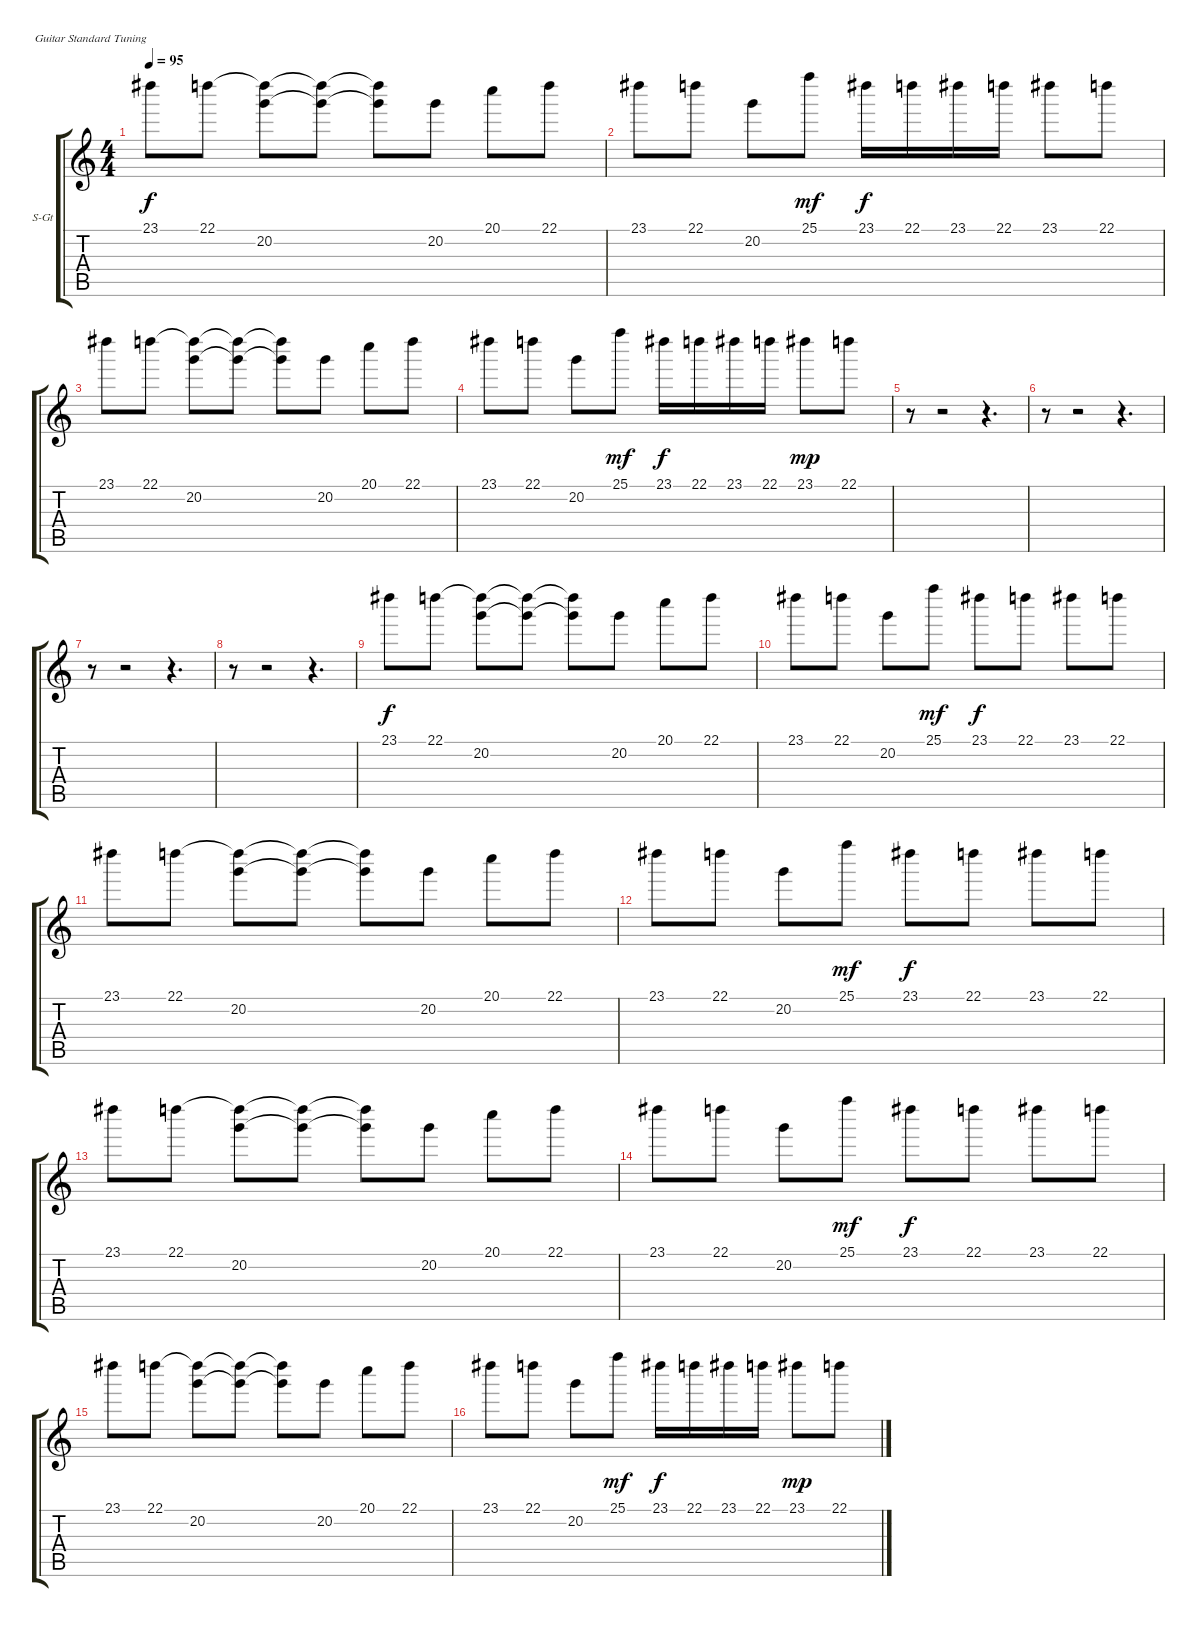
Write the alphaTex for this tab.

\bracketExtendMode groupsimilarinstruments
\firstSystemTrackNameOrientation horizontal
\otherSystemsTrackNameOrientation horizontal
\track ("Äîðîæêà 1" "S-Gt") {instrument acousticgrandpiano}
\staff {score tabs}
\tuning (E4 B3 G3 D3 A2 E2)
\displaytranspose 12
\ts (4 4)
\tempo 95
\clef g2
\ks c
23.1.8{dy f} 22.1.8 (20.2 22.1{t}).8 (22.1{t} 20.2{t}).8 (22.1{t} 20.2{t}).8 20.2.8 20.1.8 22.1.8 |
23.1.8 22.1.8 20.2.8 25.1.8{dy mf} 23.1.16{dy f} 22.1.16 23.1.16 22.1.16 23.1.8 22.1.8 |
23.1.8 22.1.8 (20.2 22.1{t}).8 (22.1{t} 20.2{t}).8 (22.1{t} 20.2{t}).8 20.2.8 20.1.8 22.1.8 |
23.1.8 22.1.8 20.2.8 25.1.8{dy mf} 23.1.16{dy f} 22.1.16 23.1.16 22.1.16 23.1.8{dy mp} 22.1.8 |
r.8 r.2 r.4{d} |
r.8 r.2 r.4{d} |
r.8 r.2 r.4{d} |
r.8 r.2 r.4{d} |
23.1.8{dy f} 22.1.8 (20.2 22.1{t}).8 (22.1{t} 20.2{t}).8 (22.1{t} 20.2{t}).8 20.2.8 20.1.8 22.1.8 |
23.1.8 22.1.8 20.2.8 25.1.8{dy mf} 23.1.8{dy f} 22.1.8 23.1.8 22.1.8 |
23.1.8 22.1.8 (20.2 22.1{t}).8 (22.1{t} 20.2{t}).8 (22.1{t} 20.2{t}).8 20.2.8 20.1.8 22.1.8 |
23.1.8 22.1.8 20.2.8 25.1.8{dy mf} 23.1.8{dy f} 22.1.8 23.1.8 22.1.8 |
23.1.8 22.1.8 (20.2 22.1{t}).8 (22.1{t} 20.2{t}).8 (22.1{t} 20.2{t}).8 20.2.8 20.1.8 22.1.8 |
23.1.8 22.1.8 20.2.8 25.1.8{dy mf} 23.1.8{dy f} 22.1.8 23.1.8 22.1.8 |
23.1.8 22.1.8 (20.2 22.1{t}).8 (22.1{t} 20.2{t}).8 (22.1{t} 20.2{t}).8 20.2.8 20.1.8 22.1.8 |
23.1.8 22.1.8 20.2.8 25.1.8{dy mf} 23.1.16{dy f} 22.1.16 23.1.16 22.1.16 23.1.8{dy mp} 22.1.8
